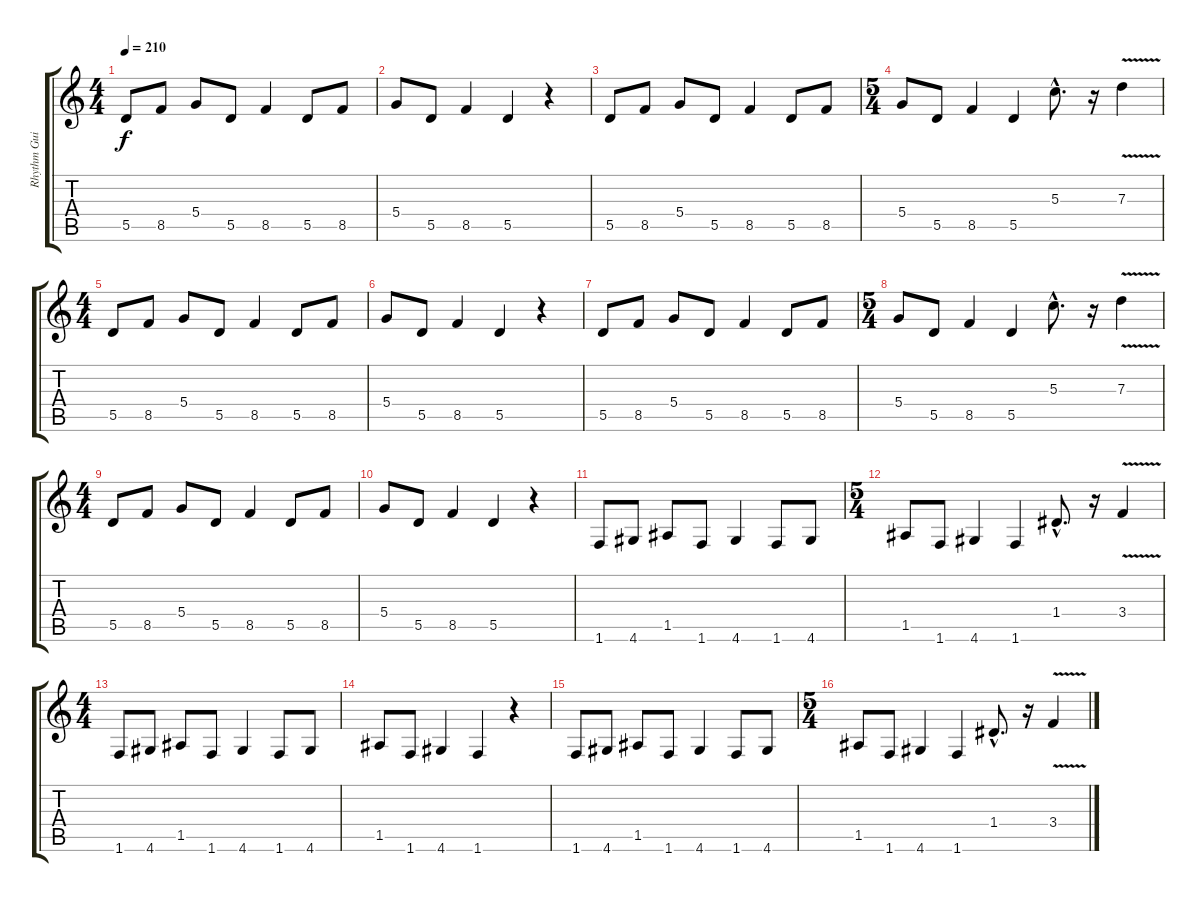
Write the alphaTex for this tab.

\track ("Rhythm Guitar" "Rhythm Gui") {instrument distortionguitar}
\staff {score tabs}
\tuning (E4 B3 G3 D3 A2 E2) {hide}
\ts (4 4)
\tempo 210
\clef g2
\ks c
5.5.8{dy f} 8.5.8 5.4.8 5.5.8 8.5.4 5.5.8 8.5.8 |
5.4.8 5.5.8 8.5.4 5.5.4 r.4 |
5.5.8 8.5.8 5.4.8 5.5.8 8.5.4 5.5.8 8.5.8 |
\ts (5 4)
5.4.8 5.5.8 8.5.4 5.5.4 5.3{hac}.8{d} r.16 7.3{v}.4 |
\ts (4 4)
5.5.8 8.5.8 5.4.8 5.5.8 8.5.4 5.5.8 8.5.8 |
5.4.8 5.5.8 8.5.4 5.5.4 r.4 |
5.5.8 8.5.8 5.4.8 5.5.8 8.5.4 5.5.8 8.5.8 |
\ts (5 4)
5.4.8 5.5.8 8.5.4 5.5.4 5.3{hac}.8{d} r.16 7.3{v}.4 |
\ts (4 4)
5.5.8 8.5.8 5.4.8 5.5.8 8.5.4 5.5.8 8.5.8 |
5.4.8 5.5.8 8.5.4 5.5.4 r.4 |
\section ("" "")
1.6.8 4.6.8 1.5.8 1.6.8 4.6.4 1.6.8 4.6.8 |
\ts (5 4)
1.5.8 1.6.8 4.6.4 1.6.4 1.4{hac}.8{d} r.16 3.4{v}.4 |
\ts (4 4)
1.6.8 4.6.8 1.5.8 1.6.8 4.6.4 1.6.8 4.6.8 |
1.5.8 1.6.8 4.6.4 1.6.4 r.4 |
1.6.8 4.6.8 1.5.8 1.6.8 4.6.4 1.6.8 4.6.8 |
\ts (5 4)
1.5.8 1.6.8 4.6.4 1.6.4 1.4{hac}.8{d} r.16 3.4{v}.4
